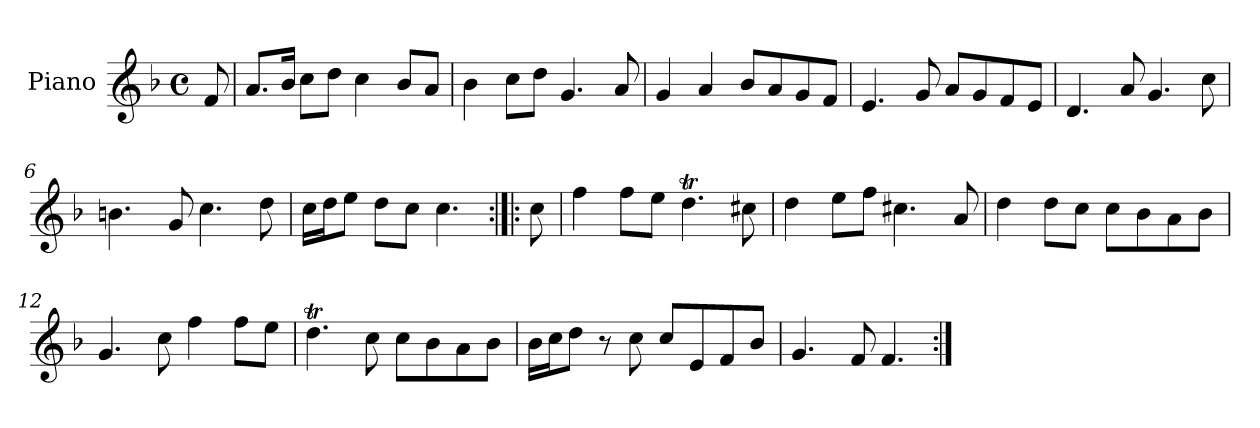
**kern
*part1
*staff1
*I"Piano
*I'Pno.
*clefG2
*k[b-]
*M4/4
*met(c)
=
8f/
=1
8.a/L
16b-/Jk
8cc\L
8dd\J
4cc\
8b-/L
8a/J
=2
4b-\
8cc\L
8dd\J
4.g/
8a/
=3
4g/
4a/
8b-/L
8a/
8g/
8f/J
=4
4.e/
8g/
8a/L
8g/
8f/
8e/J
=5
4.d/
8a/
4.g/
8cc\
=6
4.bn\
8g/
4.cc\
8dd\
=7
16cc\LL
16dd\J
8ee\J
8dd\L
8cc\J
4.cc\
=8:|!|:
8cc\
=9
4ff\
8ff\L
8ee\J
4.ddT\
8cc#X\
=10
4dd\
8ee\L
8ff\J
4.cc#X\
8a/
=11
4dd\
8dd\L
8cc\J
8cc\L
8b-\
8a\
8b-\J
=12
4.g/
8cc\
4ff\
8ff\L
8ee\J
=13
4.ddT\
8cc\
8cc\L
8b-\
8a\
8b-\J
=14
16b-\LL
16cc\J
8dd\J
8r
8cc\
8cc/L
8e/
8f/
8b-/J
=15
4.g/
8f/
4.f/
=:|!
*-
